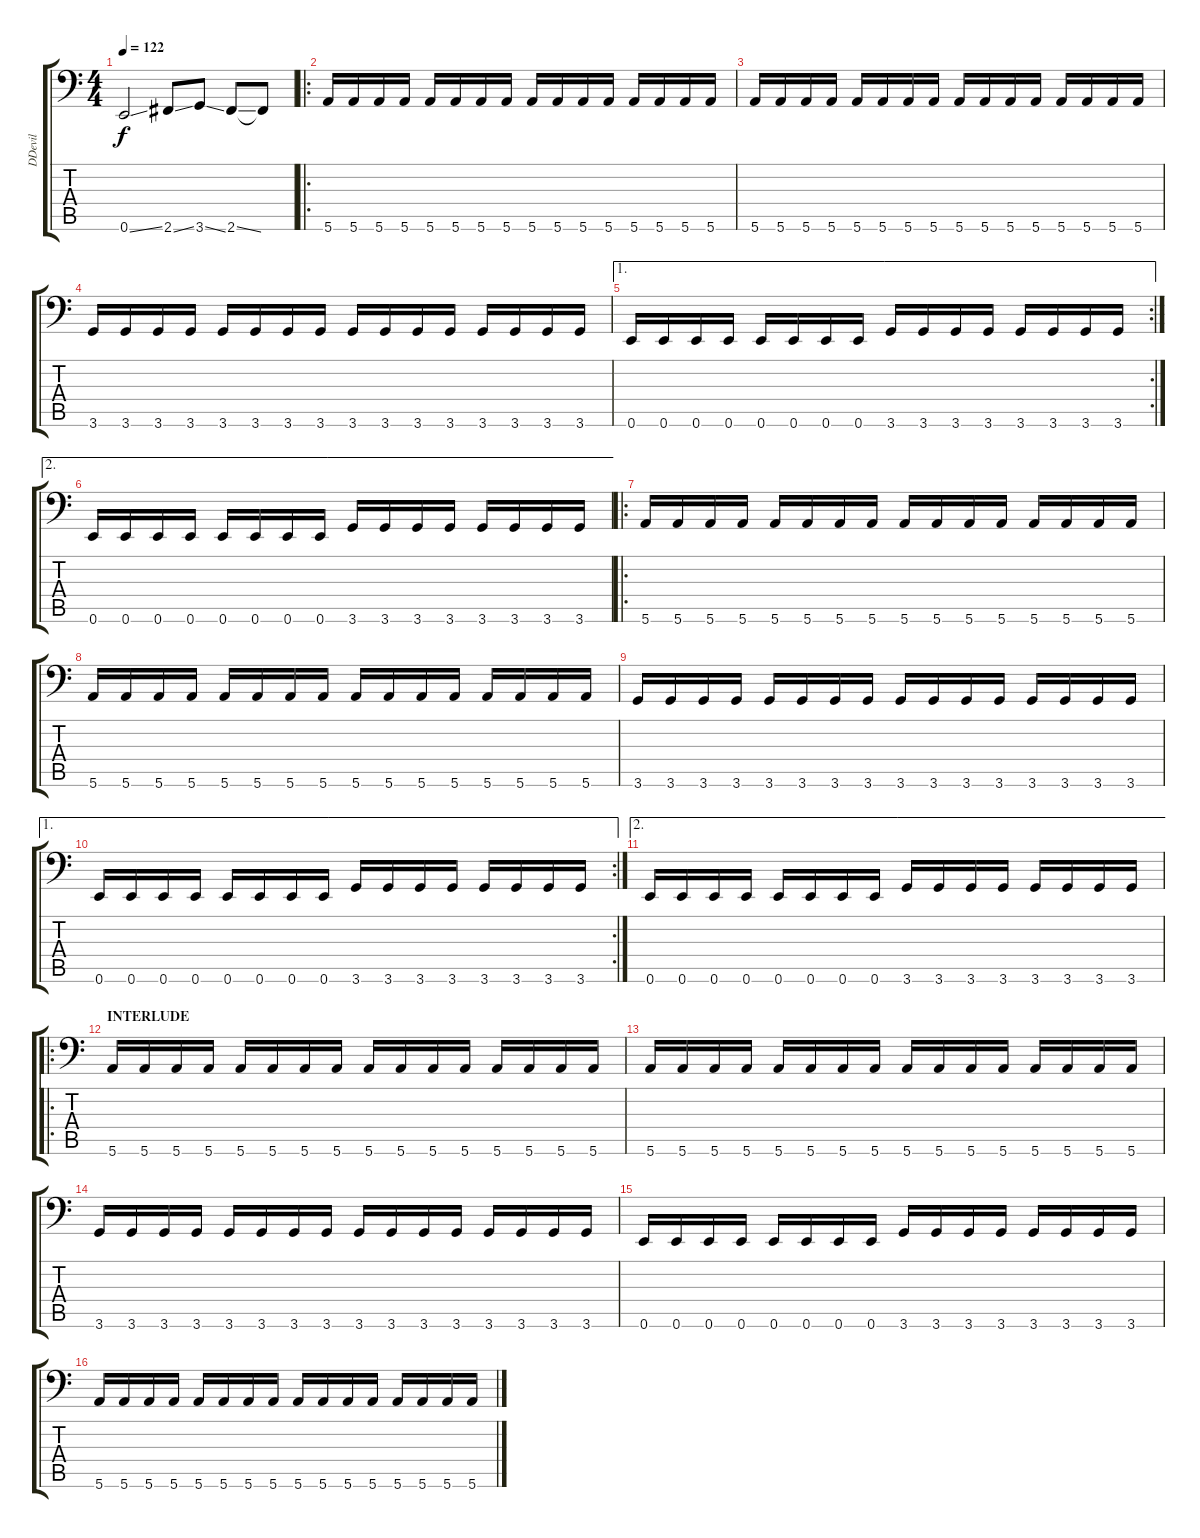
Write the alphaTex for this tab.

\track ("DDevil" "DDevil") {instrument electricbassfinger}
\staff {score tabs}
\tuning (E3 B2 G2 D2 A1 E1) {hide}
\ts (4 4)
\tempo 122
\clef f4
\ks c
0.6{ss}.2{dy f} 2.6{ss}.8 3.6{ss}.8 2.6{ss}.8 2.6{t}.8 |
\ro
5.6.16 5.6.16 5.6.16 5.6.16 5.6.16 5.6.16 5.6.16 5.6.16 5.6.16 5.6.16 5.6.16 5.6.16 5.6.16 5.6.16 5.6.16 5.6.16 |
5.6.16 5.6.16 5.6.16 5.6.16 5.6.16 5.6.16 5.6.16 5.6.16 5.6.16 5.6.16 5.6.16 5.6.16 5.6.16 5.6.16 5.6.16 5.6.16 |
3.6.16 3.6.16 3.6.16 3.6.16 3.6.16 3.6.16 3.6.16 3.6.16 3.6.16 3.6.16 3.6.16 3.6.16 3.6.16 3.6.16 3.6.16 3.6.16 |
\ae 1
\rc 2
0.6.16 0.6.16 0.6.16 0.6.16 0.6.16 0.6.16 0.6.16 0.6.16 3.6.16 3.6.16 3.6.16 3.6.16 3.6.16 3.6.16 3.6.16 3.6.16 |
\ae 2
0.6.16 0.6.16 0.6.16 0.6.16 0.6.16 0.6.16 0.6.16 0.6.16 3.6.16 3.6.16 3.6.16 3.6.16 3.6.16 3.6.16 3.6.16 3.6.16 |
\ro
5.6.16 5.6.16 5.6.16 5.6.16 5.6.16 5.6.16 5.6.16 5.6.16 5.6.16 5.6.16 5.6.16 5.6.16 5.6.16 5.6.16 5.6.16 5.6.16 |
5.6.16 5.6.16 5.6.16 5.6.16 5.6.16 5.6.16 5.6.16 5.6.16 5.6.16 5.6.16 5.6.16 5.6.16 5.6.16 5.6.16 5.6.16 5.6.16 |
3.6.16 3.6.16 3.6.16 3.6.16 3.6.16 3.6.16 3.6.16 3.6.16 3.6.16 3.6.16 3.6.16 3.6.16 3.6.16 3.6.16 3.6.16 3.6.16 |
\ae 1
\rc 2
0.6.16 0.6.16 0.6.16 0.6.16 0.6.16 0.6.16 0.6.16 0.6.16 3.6.16 3.6.16 3.6.16 3.6.16 3.6.16 3.6.16 3.6.16 3.6.16 |
\ae 2
0.6.16 0.6.16 0.6.16 0.6.16 0.6.16 0.6.16 0.6.16 0.6.16 3.6.16 3.6.16 3.6.16 3.6.16 3.6.16 3.6.16 3.6.16 3.6.16 |
\ro
\section ("" "INTERLUDE")
5.6.16 5.6.16 5.6.16 5.6.16 5.6.16 5.6.16 5.6.16 5.6.16 5.6.16 5.6.16 5.6.16 5.6.16 5.6.16 5.6.16 5.6.16 5.6.16 |
5.6.16 5.6.16 5.6.16 5.6.16 5.6.16 5.6.16 5.6.16 5.6.16 5.6.16 5.6.16 5.6.16 5.6.16 5.6.16 5.6.16 5.6.16 5.6.16 |
3.6.16 3.6.16 3.6.16 3.6.16 3.6.16 3.6.16 3.6.16 3.6.16 3.6.16 3.6.16 3.6.16 3.6.16 3.6.16 3.6.16 3.6.16 3.6.16 |
0.6.16 0.6.16 0.6.16 0.6.16 0.6.16 0.6.16 0.6.16 0.6.16 3.6.16 3.6.16 3.6.16 3.6.16 3.6.16 3.6.16 3.6.16 3.6.16 |
5.6.16 5.6.16 5.6.16 5.6.16 5.6.16 5.6.16 5.6.16 5.6.16 5.6.16 5.6.16 5.6.16 5.6.16 5.6.16 5.6.16 5.6.16 5.6.16
